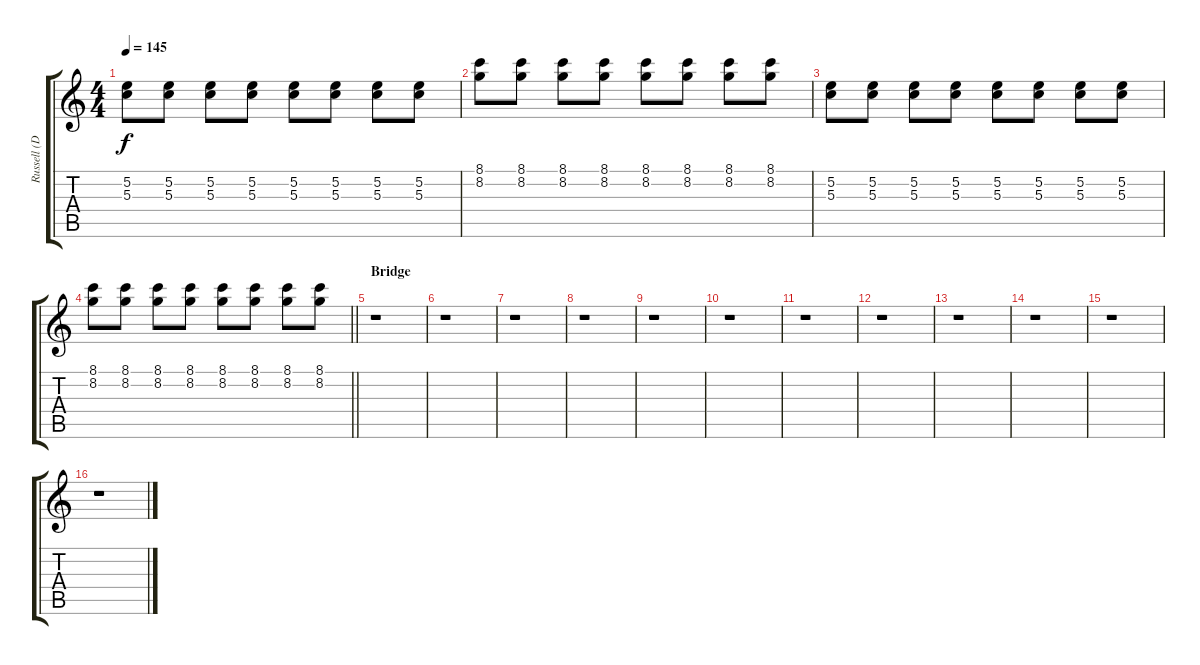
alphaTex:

\track ("Russell (Delay)" "Russell (D") {instrument electricguitarjazz}
\staff {score tabs}
\tuning (E4 B3 G3 D3 A2 E2) {hide}
\ts (4 4)
\tempo 145
\clef g2
\ks c
(5.2 5.3).8{dy f} (5.2 5.3).8 (5.2 5.3).8 (5.2 5.3).8 (5.2 5.3).8 (5.2 5.3).8 (5.2 5.3).8 (5.2 5.3).8 |
(8.1 8.2).8 (8.1 8.2).8 (8.1 8.2).8 (8.1 8.2).8 (8.1 8.2).8 (8.1 8.2).8 (8.1 8.2).8 (8.1 8.2).8 |
(5.2 5.3).8 (5.2 5.3).8 (5.2 5.3).8 (5.2 5.3).8 (5.2 5.3).8 (5.2 5.3).8 (5.2 5.3).8 (5.2 5.3).8 |
\barLineRight lightlight
(8.1 8.2).8 (8.1 8.2).8 (8.1 8.2).8 (8.1 8.2).8 (8.1 8.2).8 (8.1 8.2).8 (8.1 8.2).8 (8.1 8.2).8 |
\section ("" "Bridge")
r.1 |
r.1 |
r.1 |
r.1 |
r.1 |
r.1 |
r.1 |
r.1 |
r.1 |
r.1 |
r.1 |
r.1
